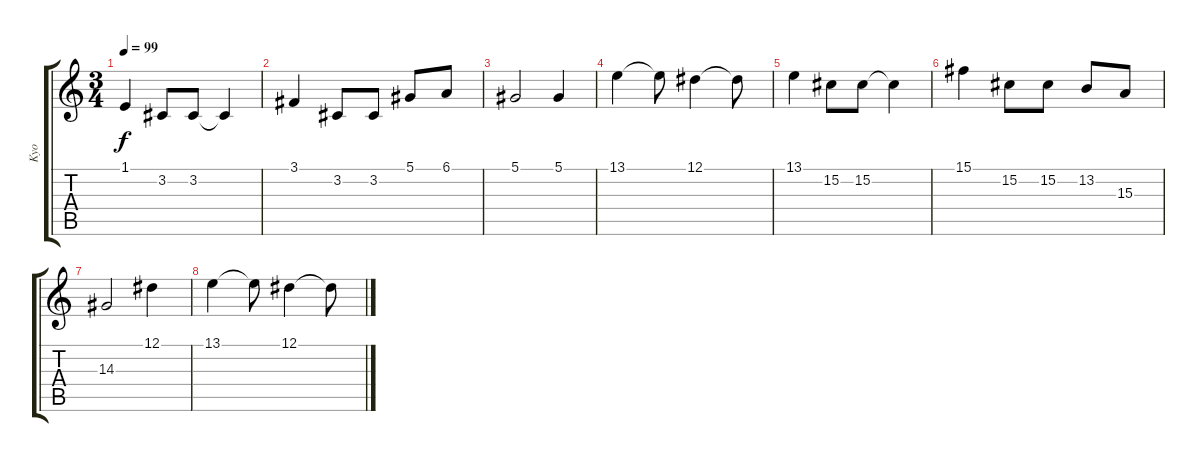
\track ("Kyo" "Kyo") {instrument orchestralharp}
\staff {score tabs}
\tuning (Eb4 Bb3 Gb3 Db3 Ab2 Db2) {hide}
\ts (3 4)
\tempo 99
\clef g2
\ks c
1.1.4{dy f} 3.2.8 3.2.8 3.2{t}.4 |
3.1.4 3.2.8 3.2.8 5.1.8 6.1.8 |
5.1.2 5.1.4 |
13.1.4 13.1{t}.8 12.1.4 12.1{t}.8 |
13.1.4 15.2.8 15.2.8 15.2{t}.4 |
15.1.4 15.2.8 15.2.8 13.2.8 15.3.8 |
14.3.2 12.1.4 |
13.1.4 13.1{t}.8 12.1.4 12.1{t}.8
